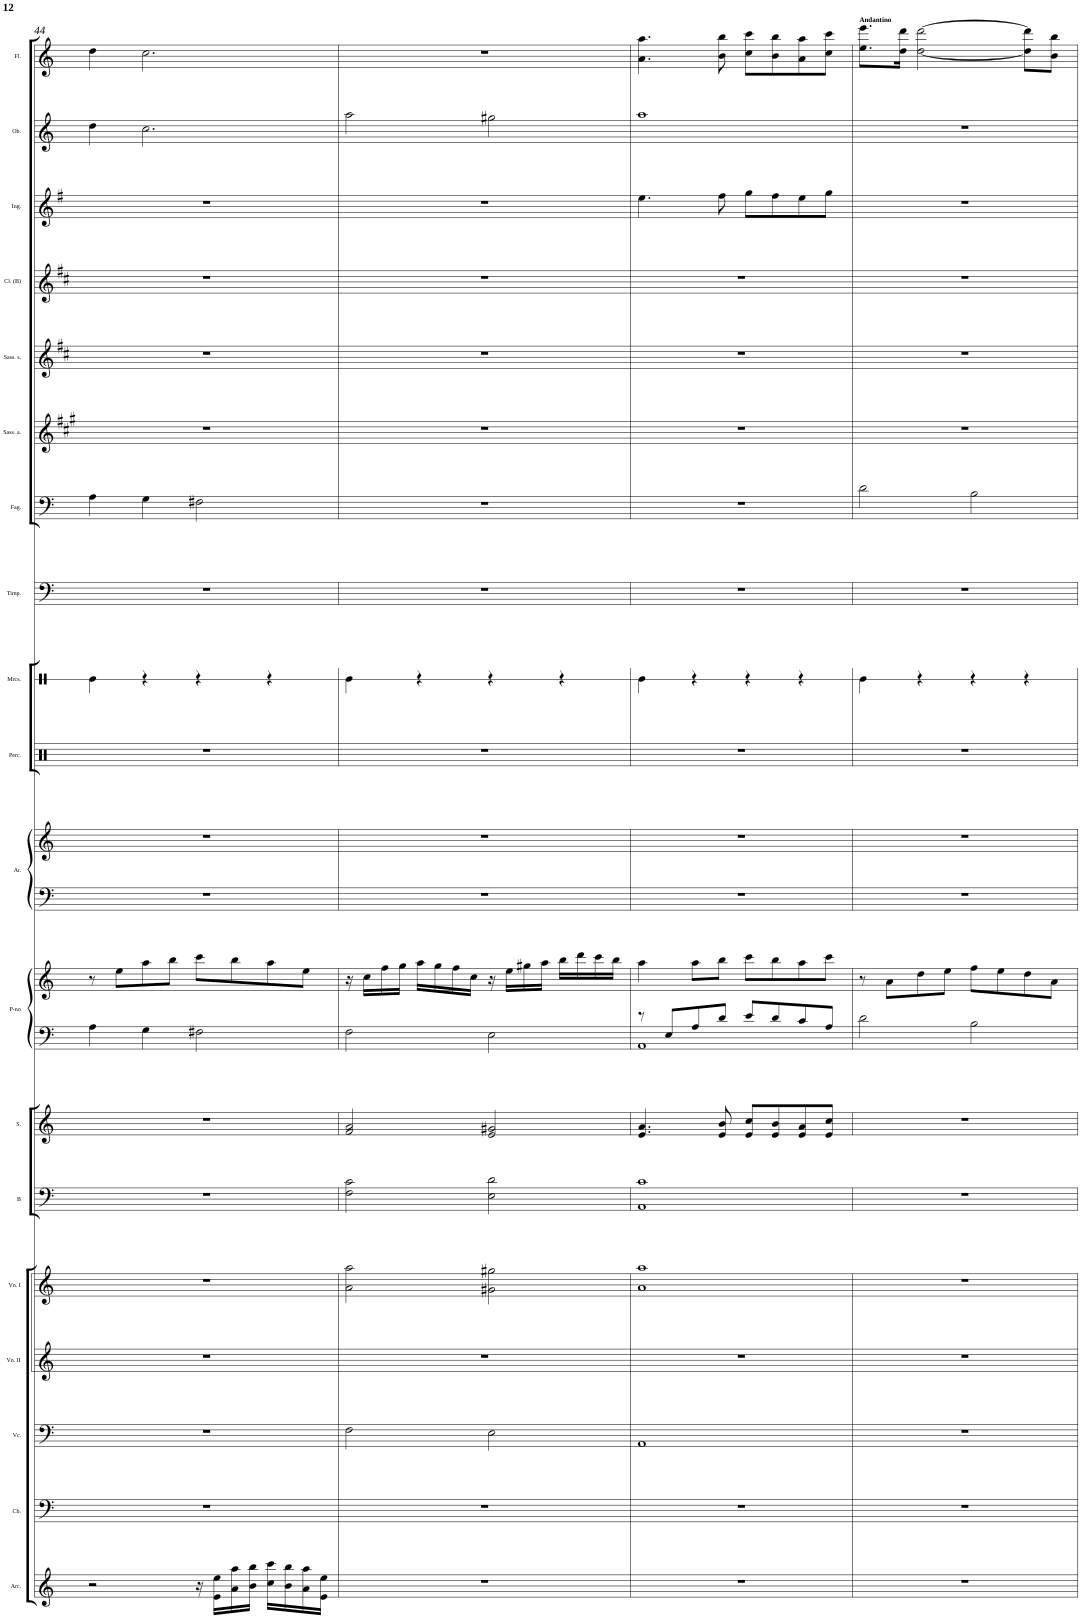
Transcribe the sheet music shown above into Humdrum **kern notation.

**kern	**kern	**kern	**kern	**kern	**kern	**kern	**kern	**kern	**kern	**kern	**kern	**kern	**kern	**kern	**kern	**kern	**kern	**kern	**kern	**kern
*part19	*part18	*part17	*part16	*part15	*part14	*part13	*part12	*part12	*part11	*part11	*part10	*part9	*part8	*part7	*part6	*part5	*part4	*part3	*part2	*part1
*staff21	*staff20	*staff19	*staff18	*staff17	*staff16	*staff15	*staff14	*staff13	*staff12	*staff11	*staff10	*staff9	*staff8	*staff7	*staff6	*staff5	*staff4	*staff3	*staff2	*staff1
*I"Archi	*I"Contrabass	*I"Violoncello	*I"Violino II	*I"Violino I	*I"Basso	*I"Soprano	*I"Piano	*	*I"Arpa	*	*I"Percussion	*I"Maracas	*I"Timpani	*I"Fagotto	*I"Sassofono alto	*I"Sassofono soprano	*I"Clarinetto in B	*I"Inglese	*I"Oboe	*I"Flauto
*I'Arc.	*I'Cb.	*I'Vc.	*I'Vn. II	*I'Vn. I	*I'B	*I'S.	*I'P-no	*	*I'Ar.	*	*I'Perc.	*I'Mrcs.	*I'Timp.	*I'Fag.	*I'Sass. a.	*I'Sass. s.	*I'Cl. (B)	*I'Ing.	*I'Ob.	*I'Fl.
!!LO:PB:g=z
*clefG2	*clefF4	*clefF4	*clefG2	*clefG2	*clefF4	*clefG2	*clefF4	*clefG2	*clefF4	*clefG2	*clefX	*clefX	*clefF4	*clefF4	*clefG2	*clefG2	*clefG2	*clefG2	*clefG2	*clefG2
*	*Trd7c12	*	*	*	*	*	*	*	*	*	*	*	*	*	*Trd5c9	*Trd1c2	*Trd1c2	*Trd4c7	*	*
*k[]	*k[]	*k[]	*k[]	*k[]	*k[]	*k[]	*k[]	*k[]	*k[]	*k[]	*k[]	*k[]	*k[]	*k[]	*k[f#c#g#]	*k[f#c#]	*k[f#c#]	*k[f#]	*k[]	*k[]
*M4/4	*M4/4	*M4/4	*M4/4	*M4/4	*M4/4	*M4/4	*M4/4	*M4/4	*M4/4	*M4/4	*M4/4	*M4/4	*M4/4	*M4/4	*M4/4	*M4/4	*M4/4	*M4/4	*M4/4	*M4/4
=44	=44	=44	=44	=44	=44	=44	=44	=44	=44	=44	=44	=44	=44	=44	=44	=44	=44	=44	=44	=44
2r	1r	1r	1r	1r	1r	1r	4A\	8r	1r	1r	1r	4Re\	1r	4A\	1r	1r	1r	1r	4dd\	4dd\
.	.	.	.	.	.	.	.	8ee\L	.	.	.	.	.	.	.	.	.	.	.	.
.	.	.	.	.	.	.	4G\	8aa\	.	.	.	4r	.	4G\	.	.	.	.	2.cc\	2.cc\
.	.	.	.	.	.	.	.	8bb\J	.	.	.	.	.	.	.	.	.	.	.	.
16r	.	.	.	.	.	.	2F#X\	8ccc\L	.	.	.	4r	.	2F#X\	.	.	.	.	.	.
16e\ 16ee\LL	.	.	.	.	.	.	.	.	.	.	.	.	.	.	.	.	.	.	.	.
16a\ 16aa\	.	.	.	.	.	.	.	8bb\	.	.	.	.	.	.	.	.	.	.	.	.
16b\ 16bb\JJ	.	.	.	.	.	.	.	.	.	.	.	.	.	.	.	.	.	.	.	.
16cc\ 16ccc\LL	.	.	.	.	.	.	.	8aa\	.	.	.	4r	.	.	.	.	.	.	.	.
16b\ 16bb\	.	.	.	.	.	.	.	.	.	.	.	.	.	.	.	.	.	.	.	.
16a\ 16aa\	.	.	.	.	.	.	.	8ee\J	.	.	.	.	.	.	.	.	.	.	.	.
16e\ 16ee\JJ	.	.	.	.	.	.	.	.	.	.	.	.	.	.	.	.	.	.	.	.
=45	=45	=45	=45	=45	=45	=45	=45	=45	=45	=45	=45	=45	=45	=45	=45	=45	=45	=45	=45	=45
1r	1r	2F\	1r	2a\ 2aa\	2F\ 2c\	2f/ 2a/	2F\	16r	1r	1r	1r	4Re\	1r	1r	1r	1r	1r	1r	2aa\	1r
.	.	.	.	.	.	.	.	16cc\LL	.	.	.	.	.	.	.	.	.	.	.	.
.	.	.	.	.	.	.	.	16ff\	.	.	.	.	.	.	.	.	.	.	.	.
.	.	.	.	.	.	.	.	16gg\JJ	.	.	.	.	.	.	.	.	.	.	.	.
.	.	.	.	.	.	.	.	16aa\LL	.	.	.	4r	.	.	.	.	.	.	.	.
.	.	.	.	.	.	.	.	16gg\	.	.	.	.	.	.	.	.	.	.	.	.
.	.	.	.	.	.	.	.	16ff\	.	.	.	.	.	.	.	.	.	.	.	.
.	.	.	.	.	.	.	.	16cc\JJ	.	.	.	.	.	.	.	.	.	.	.	.
.	.	2E\	.	2g#X\ 2gg#X\	2E\ 2d\	2e/ 2g#X/	2E\	16r	.	.	.	4r	.	.	.	.	.	.	2gg#X\	.
.	.	.	.	.	.	.	.	16ee\LL	.	.	.	.	.	.	.	.	.	.	.	.
.	.	.	.	.	.	.	.	16gg#X\	.	.	.	.	.	.	.	.	.	.	.	.
.	.	.	.	.	.	.	.	16aa\JJ	.	.	.	.	.	.	.	.	.	.	.	.
.	.	.	.	.	.	.	.	16bb\LL	.	.	.	4r	.	.	.	.	.	.	.	.
.	.	.	.	.	.	.	.	16ddd\	.	.	.	.	.	.	.	.	.	.	.	.
.	.	.	.	.	.	.	.	16ccc\	.	.	.	.	.	.	.	.	.	.	.	.
.	.	.	.	.	.	.	.	16bb\JJ	.	.	.	.	.	.	.	.	.	.	.	.
=46	=46	=46	=46	=46	=46	=46	=46	=46	=46	=46	=46	=46	=46	=46	=46	=46	=46	=46	=46	=46
*	*	*	*	*	*	*	*^	*	*	*	*	*	*	*	*	*	*	*	*	*
1r	1r	1AA	1r	1a 1aa	1AA 1c	4.e/ 4.a/	8rc	1AA	4aa\	1r	1r	1r	4Re\	1r	1r	1r	1r	1r	4.ee\	1aa	4.a\ 4.aa\
.	.	.	.	.	.	.	8E/L	.	.	.	.	.	.	.	.	.	.	.	.	.	.
.	.	.	.	.	.	.	8A/	.	8aa\L	.	.	.	4r	.	.	.	.	.	.	.	.
.	.	.	.	.	.	8e/ 8b/	8d/J	.	8bb\J	.	.	.	.	.	.	.	.	.	8ff#\	.	8b\ 8bb\
.	.	.	.	.	.	8e/ 8cc/L	8e/L	.	8ccc\L	.	.	.	4r	.	.	.	.	.	8gg\L	.	8cc\ 8ccc\L
.	.	.	.	.	.	8e/ 8b/	8d/	.	8bb\	.	.	.	.	.	.	.	.	.	8ff#\	.	8b\ 8bb\
.	.	.	.	.	.	8e/ 8a/	8c/	.	8aa\	.	.	.	4r	.	.	.	.	.	8ee\	.	8a\ 8aa\
.	.	.	.	.	.	8e/ 8cc/J	8A/J	.	8ccc\J	.	.	.	.	.	.	.	.	.	8gg\J	.	8cc\ 8ccc\J
*	*	*	*	*	*	*	*v	*v	*	*	*	*	*	*	*	*	*	*	*	*	*
=47	=47	=47	=47	=47	=47	=47	=47	=47	=47	=47	=47	=47	=47	=47	=47	=47	=47	=47	=47	=47
!	!	!	!	!	!	!	!	!	!	!	!	!	!	!	!	!	!	!	!	!LO:TX:a:B:t=Andantino
1r	1r	1r	1r	1r	1r	1r	2d\	8r	1r	1r	1r	4Re\	1r	2d\	1r	1r	1r	1r	1r	8.ee\ 8.eee\L
.	.	.	.	.	.	.	.	8a\L	.	.	.	.	.	.	.	.	.	.	.	.
.	.	.	.	.	.	.	.	.	.	.	.	.	.	.	.	.	.	.	.	16dd\ 16ddd\Jk
.	.	.	.	.	.	.	.	8dd\	.	.	.	4r	.	.	.	.	.	.	.	[2dd\ [2ddd\
.	.	.	.	.	.	.	.	8ee\J	.	.	.	.	.	.	.	.	.	.	.	.
.	.	.	.	.	.	.	2B\	8ff\L	.	.	.	4r	.	2B\	.	.	.	.	.	.
.	.	.	.	.	.	.	.	8ee\	.	.	.	.	.	.	.	.	.	.	.	.
.	.	.	.	.	.	.	.	8dd\	.	.	.	4r	.	.	.	.	.	.	.	8dd\] 8ddd\]L
.	.	.	.	.	.	.	.	8a\J	.	.	.	.	.	.	.	.	.	.	.	8b\ 8bb\J
=	=	=	=	=	=	=	=	=	=	=	=	=	=	=	=	=	=	=	=	=
*-	*-	*-	*-	*-	*-	*-	*-	*-	*-	*-	*-	*-	*-	*-	*-	*-	*-	*-	*-	*-
